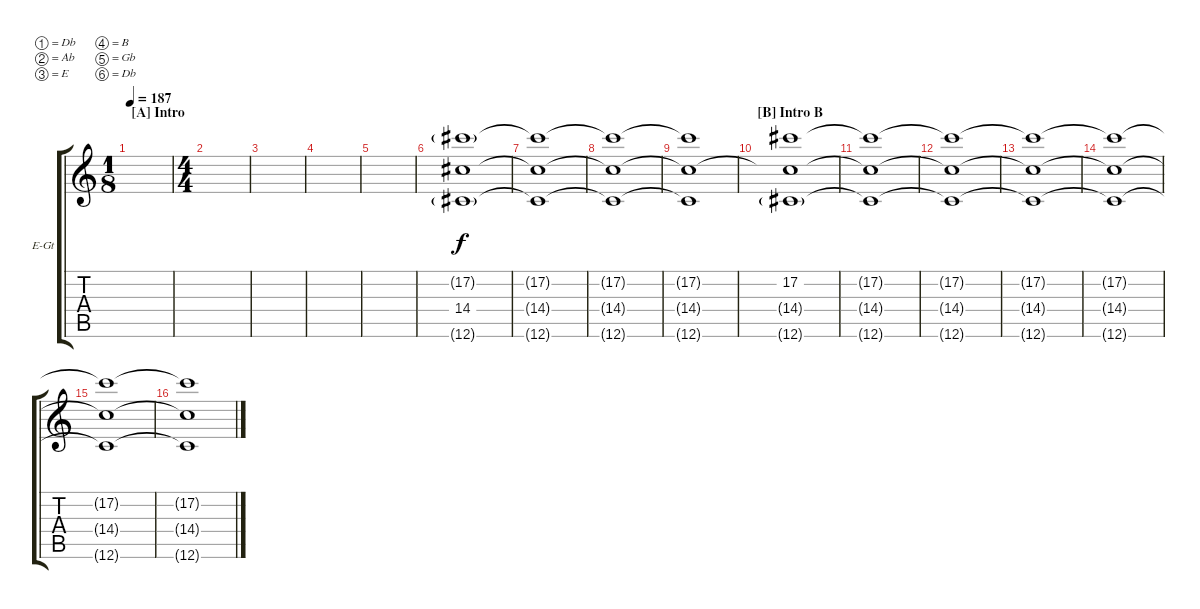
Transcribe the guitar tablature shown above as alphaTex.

\defaultSystemsLayout 4
\bracketExtendMode groupsimilarinstruments
\firstSystemTrackNameOrientation horizontal
\otherSystemsTrackNameOrientation horizontal
\track ("Synth" "E-Gt") {instrument voiceoohs}
\staff {score tabs}
\tuning (Db4 Ab3 E3 B2 Gb2 Db2)
\displaytranspose 12
\ts (1 8)
\section ("A" "Intro")
\tempo 187
\clef g2
\scale
0.39527
\ks c
|
\ts (4 4)
\scale
0.39527 |
\scale
0.209459 |
\scale
0.333333 |
\scale
0.333333 |
\scale
0.333333 (14.4 17.2{g} 12.6{g}).1 |
\scale
0.333333 (14.4{t} 17.2{t} 12.6{t}).1 |
\scale
0.333333 (14.4{t} 17.2{t} 12.6{t}).1 |
\scale
0.333333 (14.4{t} 17.2{t} 12.6{t}).1 |
\section ("B" "Intro B")
\scale
0.333333 (12.6{g} 14.4{t} 17.2).1 |
\scale
0.333333 (17.2{t} 14.4{t} 12.6{t}).1 |
\scale
0.333333 (17.2{t} 14.4{t} 12.6{t}).1 |
\scale
0.333333 (17.2{t} 14.4{t} 12.6{t}).1 |
\scale
0.333333 (17.2{t} 14.4{t} 12.6{t}).1 |
\scale
0.333333 (17.2{t} 14.4{t} 12.6{t}).1 |
\scale
0.333333 (17.2{t} 14.4{t} 12.6{t}).1
